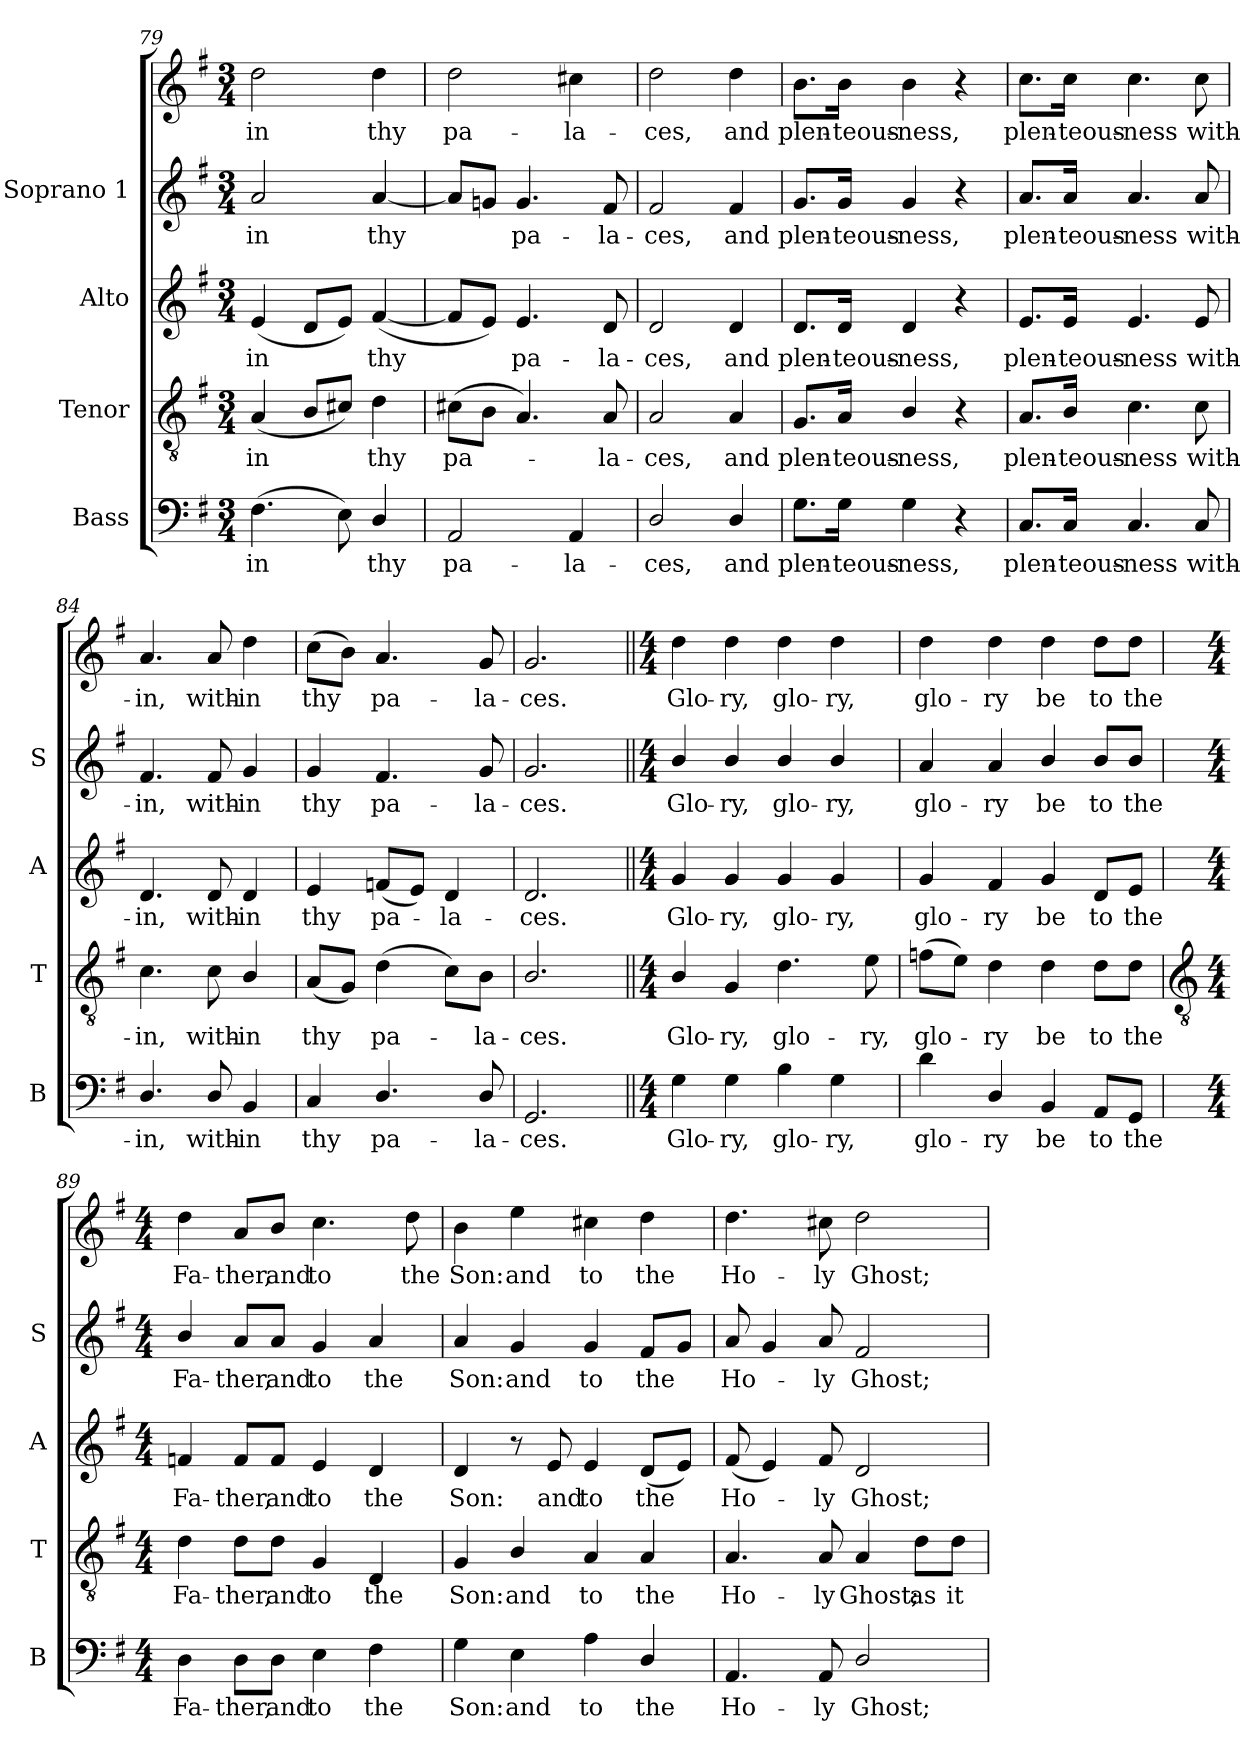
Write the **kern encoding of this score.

**kern	**text	**kern	**text	**kern	**text	**kern	**text	**kern	**text
*part4	*part4	*part3	*part3	*part2	*part2	*part1	*part1	*part1	*part1
*staff5	*staff5	*staff4	*staff4	*staff3	*staff3	*staff2	*staff2	*staff1	*staff1
*I"Bass	*	*I"Tenor	*	*I"Alto	*	*I"Soprano 1	*	*	*
*I'B	*	*I'T	*	*I'A	*	*I'S	*	*	*
*clefF4	*	*clefGv2	*	*clefG2	*	*clefG2	*	*clefG2	*
*k[f#]	*	*k[f#]	*	*k[f#]	*	*k[f#]	*	*k[f#]	*
*G:	*	*G:	*	*G:	*	*G:	*	*G:	*
*M3/4	*	*M3/4	*	*M3/4	*	*M3/4	*	*M3/4	*
=79	=79	=79	=79	=79	=79	=79	=79	=79	=79
!	!LO:LY:b	!	!LO:LY:b	!	!LO:LY:b	!	!LO:LY:b	!	!LO:LY:b
(>4.F#\	-in	(<4A/	-in	(<4e/	-in	2a/	in	2dd\	-in
.	.	8B/L	.	8d/L	.	.	.	.	.
8E\)	.	8c#X/J)	.	8e/J)	.	.	.	.	.
!	!LO:LY:b	!	!LO:LY:b	!	!LO:LY:b	!	!LO:LY:b	!	!LO:LY:b
4D/	thy	4d\	thy	(<[4f#/	thy	[4a/	thy	4dd\	thy
=80	=80	=80	=80	=80	=80	=80	=80	=80	=80
!	!LO:LY:b	!	!LO:LY:b	!	!	!	!	!	!LO:LY:b
2AA/	pa-	(>8c#X\L	pa-	8f#/L]	.	8a/L]	.	2dd\	pa-
.	.	8B\J	.	8e/J)	.	8gn/J	.	.	.
!	!	!	!	!	!LO:LY:b	!	!LO:LY:b	!	!
.	.	4.A/)	.	4.e/	pa-	4.g/	-pa-	.	.
!	!LO:LY:b	!	!	!	!	!	!	!	!LO:LY:b
4AA/	-la-	.	.	.	.	.	.	4cc#X\	-la-
!	!	!	!LO:LY:b	!	!LO:LY:b	!	!LO:LY:b	!	!
.	.	8A/	la-	8d/	-la-	8f#/	-la-	.	.
=81	=81	=81	=81	=81	=81	=81	=81	=81	=81
!	!LO:LY:b	!	!LO:LY:b	!	!LO:LY:b	!	!LO:LY:b	!	!LO:LY:b
2D/	-ces,	2A/	-ces,	2d/	-ces,	2f#/	ces,	2dd\	-ces,
!	!LO:LY:b	!	!LO:LY:b	!	!LO:LY:b	!	!LO:LY:b	!	!LO:LY:b
4D/	and	4A/	and	4d/	and	4f#/	and	4dd\	and
!!LO:PB:g=z
=82	=82	=82	=82	=82	=82	=82	=82	=82	=82
!	!LO:LY:b	!	!LO:LY:b	!	!LO:LY:b	!	!LO:LY:b	!	!LO:LY:b
8.G\L	plen-	8.G/L	plen-	8.d/L	plen-	8.g/L	plen-	8.b\L	plen-
!	!LO:LY:b	!	!LO:LY:b	!	!LO:LY:b	!	!LO:LY:b	!	!LO:LY:b
16G\Jk	-teous-	16A/Jk	-teous-	16d/Jk	-teous-	16g/Jk	-teous-	16b\Jk	-teous-
!	!LO:LY:b	!	!LO:LY:b	!	!LO:LY:b	!	!LO:LY:b	!	!LO:LY:b
4G\	-ness,	4B/	-ness,	4d/	-ness,	4g/	-ness,	4b\	-ness,
4r	.	4r	.	4r	.	4r	.	4r	.
=83	=83	=83	=83	=83	=83	=83	=83	=83	=83
!	!LO:LY:b	!	!LO:LY:b	!	!LO:LY:b	!	!LO:LY:b	!	!LO:LY:b
8.C/L	plen-	8.A/L	plen-	8.e/L	plen-	8.a/L	-plen-	8.cc\L	plen-
!	!LO:LY:b	!	!LO:LY:b	!	!LO:LY:b	!	!LO:LY:b	!	!LO:LY:b
16C/Jk	-teous-	16B/Jk	-teous-	16e/Jk	-teous-	16a/Jk	-teous-	16cc\Jk	-teous-
!	!LO:LY:b	!	!LO:LY:b	!	!LO:LY:b	!	!LO:LY:b	!	!LO:LY:b
4.C/	-ness	4.c\	-ness	4.e/	-ness	4.a/	-ness	4.cc\	-ness
!	!LO:LY:b	!	!LO:LY:b	!	!LO:LY:b	!	!LO:LY:b	!	!LO:LY:b
8C/	with-	8c\	with-	8e/	with-	8a/	with-	8cc\	with-
=84	=84	=84	=84	=84	=84	=84	=84	=84	=84
!	!LO:LY:b	!	!LO:LY:b	!	!LO:LY:b	!	!LO:LY:b	!	!LO:LY:b
4.D/	-in,	4.c\	-in,	4.d/	-in,	4.f#/	in,	4.a/	-in,
!	!LO:LY:b	!	!LO:LY:b	!	!LO:LY:b	!	!LO:LY:b	!	!LO:LY:b
8D/	with-	8c\	with-	8d/	with-	8f#/	with-	8a/	with-
!	!LO:LY:b	!	!LO:LY:b	!	!LO:LY:b	!	!LO:LY:b	!	!LO:LY:b
4BB/	-in	4B/	-in	4d/	-in	4g/	-in	4dd\	-in
=85	=85	=85	=85	=85	=85	=85	=85	=85	=85
!	!LO:LY:b	!	!LO:LY:b	!	!LO:LY:b	!	!LO:LY:b	!	!LO:LY:b
4C/	thy	(<8A/L	thy	4e/	thy	4g/	-thy	(>8cc\L	thy
.	.	8G/J)	.	.	.	.	.	8b\J)	.
!	!LO:LY:b	!	!LO:LY:b	!	!LO:LY:b	!	!LO:LY:b	!	!LO:LY:b
4.D/	pa-	(>4d\	pa-	(<8fn/L	pa-	4.f#/	pa-	4.a/	pa-
.	.	.	.	8e/J)	.	.	.	.	.
!	!	!	!	!	!LO:LY:b	!	!	!	!
.	.	8c\L)	.	4d/	la-	.	.	.	.
!	!LO:LY:b	!	!LO:LY:b	!	!	!	!LO:LY:b	!	!LO:LY:b
8D/	-la-	8B\J	la-	.	.	8g/	-la-	8g/	-la-
=86	=86	=86	=86	=86	=86	=86	=86	=86	=86
!	!LO:LY:b	!	!LO:LY:b	!	!LO:LY:b	!	!LO:LY:b	!	!LO:LY:b
2.GG/	-ces.	2.B/	-ces.	2.d/	-ces.	2.g/	ces.	2.g/	-ces.
=87||	=87||	=87||	=87||	=87||	=87||	=87||	=87||	=87||	=87||
*M4/4	*	*M4/4	*	*M4/4	*	*M4/4	*	*M4/4	*
!	!LO:LY:b	!	!LO:LY:b	!	!LO:LY:b	!	!LO:LY:b	!	!LO:LY:b
4G\	Glo-	4B/	Glo-	4g/	Glo-	4b/	Glo-	4dd\	Glo-
!	!LO:LY:b	!	!LO:LY:b	!	!LO:LY:b	!	!LO:LY:b	!	!LO:LY:b
4G\	-ry,	4G/	-ry,	4g/	-ry,	4b/	-ry,	4dd\	-ry,
!	!LO:LY:b	!	!LO:LY:b	!	!LO:LY:b	!	!LO:LY:b	!	!LO:LY:b
4B\	glo-	4.d\	glo-	4g/	glo-	4b/	glo-	4dd\	glo-
!	!LO:LY:b	!	!	!	!LO:LY:b	!	!LO:LY:b	!	!LO:LY:b
4G\	-ry,	.	.	4g/	-ry,	4b/	-ry,	4dd\	-ry,
!	!	!	!LO:LY:b	!	!	!	!	!	!
.	.	8e\	-ry,	.	.	.	.	.	.
=88	=88	=88	=88	=88	=88	=88	=88	=88	=88
!	!LO:LY:b	!	!LO:LY:b	!	!LO:LY:b	!	!LO:LY:b	!	!LO:LY:b
4d\	glo-	(>8fn\L	glo-	4g/	glo-	4a/	glo-	4dd\	glo-
.	.	8e\J)	.	.	.	.	.	.	.
!	!LO:LY:b	!	!LO:LY:b	!	!LO:LY:b	!	!LO:LY:b	!	!LO:LY:b
4D/	-ry	4d\	ry	4f#/	-ry	4a/	-ry	4dd\	-ry
!	!LO:LY:b	!	!LO:LY:b	!	!LO:LY:b	!	!LO:LY:b	!	!LO:LY:b
4BB/	be	4d\	be	4g/	be	4b/	be	4dd\	be
!	!LO:LY:b	!	!LO:LY:b	!	!LO:LY:b	!	!LO:LY:b	!	!LO:LY:b
8AA/L	to	8d\L	to	8d/L	to	8b/L	to	8dd\L	to
!	!LO:LY:b	!	!LO:LY:b	!	!LO:LY:b	!	!LO:LY:b	!	!LO:LY:b
8GG/J	the	8d\J	the	8e/J	the	8b/J	the	8dd\J	the
!!LO:LB:g=z
=89	=89	=89	=89	=89	=89	=89	=89	=89	=89
*	*	*clefGv2	*	*	*	*	*	*	*
*M4/4	*	*M4/4	*	*M4/4	*	*M4/4	*	*M4/4	*
!	!LO:LY:b	!	!LO:LY:b	!	!LO:LY:b	!	!LO:LY:b	!	!LO:LY:b
4D\	Fa-	4d\	Fa-	4fn/	Fa-	4b/	Fa-	4dd\	Fa-
!	!LO:LY:b	!	!LO:LY:b	!	!LO:LY:b	!	!LO:LY:b	!	!LO:LY:b
8D\L	-ther,	8d\L	-ther,	8f/L	-ther,	8a/L	-ther,	8a/L	-ther,
!	!LO:LY:b	!	!LO:LY:b	!	!LO:LY:b	!	!LO:LY:b	!	!LO:LY:b
8D\J	and	8d\J	and	8f/J	and	8a/J	and	8b/J	and
!	!LO:LY:b	!	!LO:LY:b	!	!LO:LY:b	!	!LO:LY:b	!	!LO:LY:b
4E\	to	4G/	to	4e/	to	4g/	to	4.cc\	to
!	!LO:LY:b	!	!LO:LY:b	!	!LO:LY:b	!	!LO:LY:b	!	!
4F#\	the	4D/	the	4d/	the	4a/	the	.	.
!	!	!	!	!	!	!	!	!	!LO:LY:b
.	.	.	.	.	.	.	.	8dd\	the
=90	=90	=90	=90	=90	=90	=90	=90	=90	=90
!	!LO:LY:b	!	!LO:LY:b	!	!LO:LY:b	!	!LO:LY:b	!	!LO:LY:b
4G\	Son:	4G/	Son:	4d/	Son:	4a/	Son:	4b\	Son:
!	!LO:LY:b	!	!LO:LY:b	!	!	!	!LO:LY:b	!	!LO:LY:b
4E\	and	4B/	and	8r	.	4g/	and	4ee\	and
!	!	!	!	!	!LO:LY:b	!	!	!	!
.	.	.	.	8e/	and	.	.	.	.
!	!LO:LY:b	!	!LO:LY:b	!	!LO:LY:b	!	!LO:LY:b	!	!LO:LY:b
4A\	to	4A/	to	4e/	to	4g/	to	4cc#X\	to
!	!LO:LY:b	!	!LO:LY:b	!	!LO:LY:b	!	!LO:LY:b	!	!LO:LY:b
4D/	the	4A/	the	(<8d/L	the	8f#/L	the	4dd\	the
.	.	.	.	8e/J)	.	8g/J	.	.	.
=91	=91	=91	=91	=91	=91	=91	=91	=91	=91
!	!LO:LY:b	!	!LO:LY:b	!	!LO:LY:b	!	!LO:LY:b	!	!LO:LY:b
4.AA/	Ho-	4.A/	Ho-	(<8f#/	Ho-	8a/	Ho-	4.dd\	Ho-
.	.	.	.	4e/)	.	4g/	.	.	.
!	!LO:LY:b	!	!LO:LY:b	!	!LO:LY:b	!	!LO:LY:b	!	!LO:LY:b
8AA/	-ly	8A/	-ly	8f#/	ly	8a/	ly	8cc#X\	-ly
!	!LO:LY:b	!	!LO:LY:b	!	!LO:LY:b	!	!LO:LY:b	!	!LO:LY:b
2D/	Ghost;	4A/	Ghost;	2d/	Ghost;	2f#/	Ghost;	2dd\	Ghost;
!	!	!	!LO:LY:b	!	!	!	!	!	!
.	.	8d\L	as	.	.	.	.	.	.
!	!	!	!LO:LY:b	!	!	!	!	!	!
.	.	8d\J	it	.	.	.	.	.	.
=	=	=	=	=	=	=	=	=	=
*-	*-	*-	*-	*-	*-	*-	*-	*-	*-
